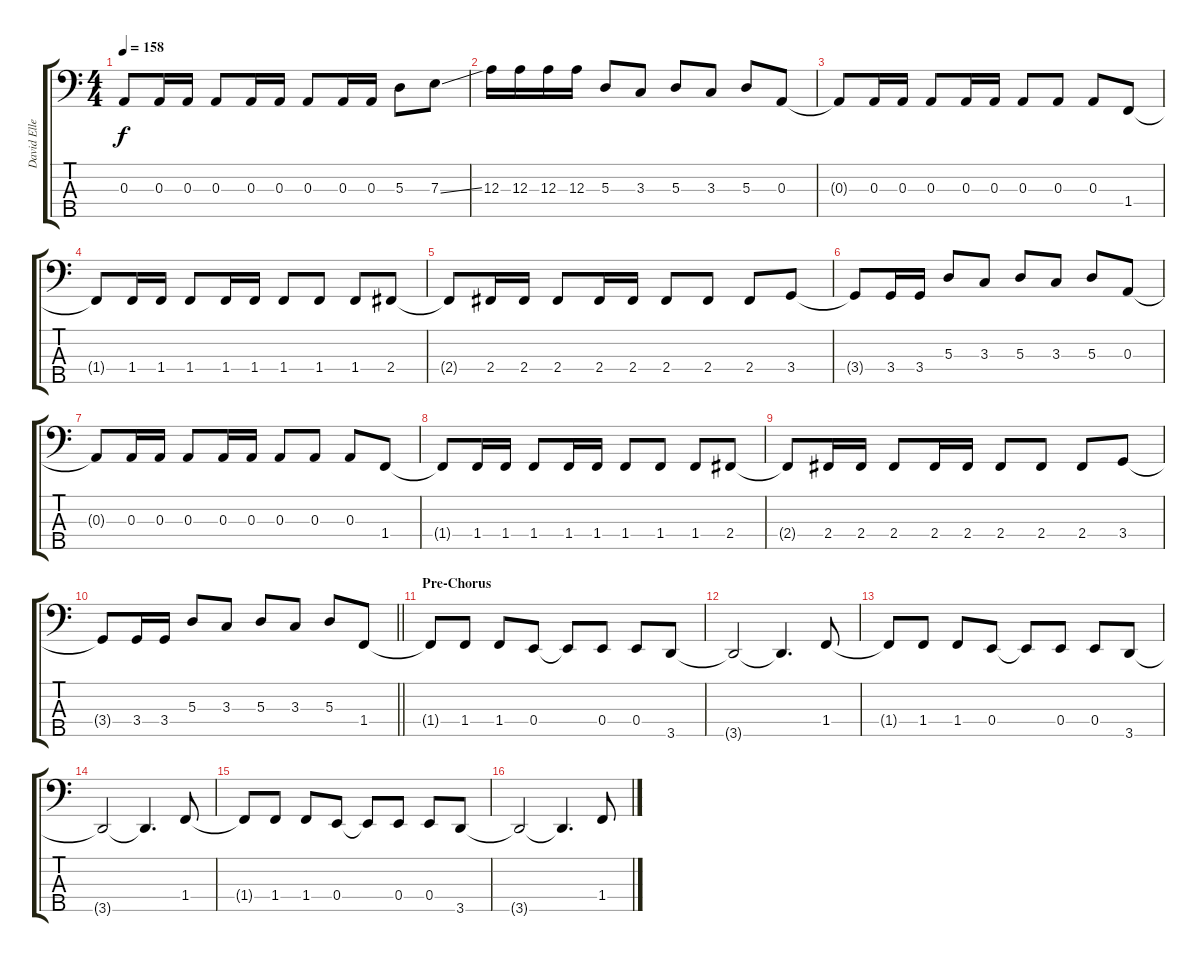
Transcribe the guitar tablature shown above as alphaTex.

\track ("David Ellefson" "David Elle") {instrument electricbasspick}
\staff {score tabs}
\tuning (G2 D2 A1 E1 B0) {hide}
\ts (4 4)
\tempo 158
\clef f4
\ks c
0.3{t}.8{dy f} 0.3.16 0.3.16 0.3.8 0.3.16 0.3.16 0.3.8 0.3.16 0.3.16 5.3.8 7.3{ss}.8 |
12.3.16 12.3.16 12.3.16 12.3.16 5.3.8 3.3.8 5.3.8 3.3.8 5.3.8 0.3.8 |
0.3{t}.8 0.3.16 0.3.16 0.3.8 0.3.16 0.3.16 0.3.8 0.3.8 0.3.8 1.4.8 |
1.4{t}.8 1.4.16 1.4.16 1.4.8 1.4.16 1.4.16 1.4.8 1.4.8 1.4.8 2.4.8 |
2.4{t}.8 2.4.16 2.4.16 2.4.8 2.4.16 2.4.16 2.4.8 2.4.8 2.4.8 3.4.8 |
3.4{t}.8 3.4.16 3.4.16 5.3.8 3.3.8 5.3.8 3.3.8 5.3.8 0.3.8 |
0.3{t}.8 0.3.16 0.3.16 0.3.8 0.3.16 0.3.16 0.3.8 0.3.8 0.3.8 1.4.8 |
1.4{t}.8 1.4.16 1.4.16 1.4.8 1.4.16 1.4.16 1.4.8 1.4.8 1.4.8 2.4.8 |
2.4{t}.8 2.4.16 2.4.16 2.4.8 2.4.16 2.4.16 2.4.8 2.4.8 2.4.8 3.4.8 |
\barLineRight lightlight
3.4{t}.8 3.4.16 3.4.16 5.3.8 3.3.8 5.3.8 3.3.8 5.3.8 1.4.8 |
\section ("" "Pre-Chorus")
1.4{t}.8 1.4.8 1.4.8 0.4.8 0.4{t}.8 0.4.8 0.4.8 3.5.8 |
3.5{t}.2 3.5{t}.4{d} 1.4.8 |
1.4{t}.8 1.4.8 1.4.8 0.4.8 0.4{t}.8 0.4.8 0.4.8 3.5.8 |
3.5{t}.2 3.5{t}.4{d} 1.4.8 |
1.4{t}.8 1.4.8 1.4.8 0.4.8 0.4{t}.8 0.4.8 0.4.8 3.5.8 |
3.5{t}.2 3.5{t}.4{d} 1.4.8
